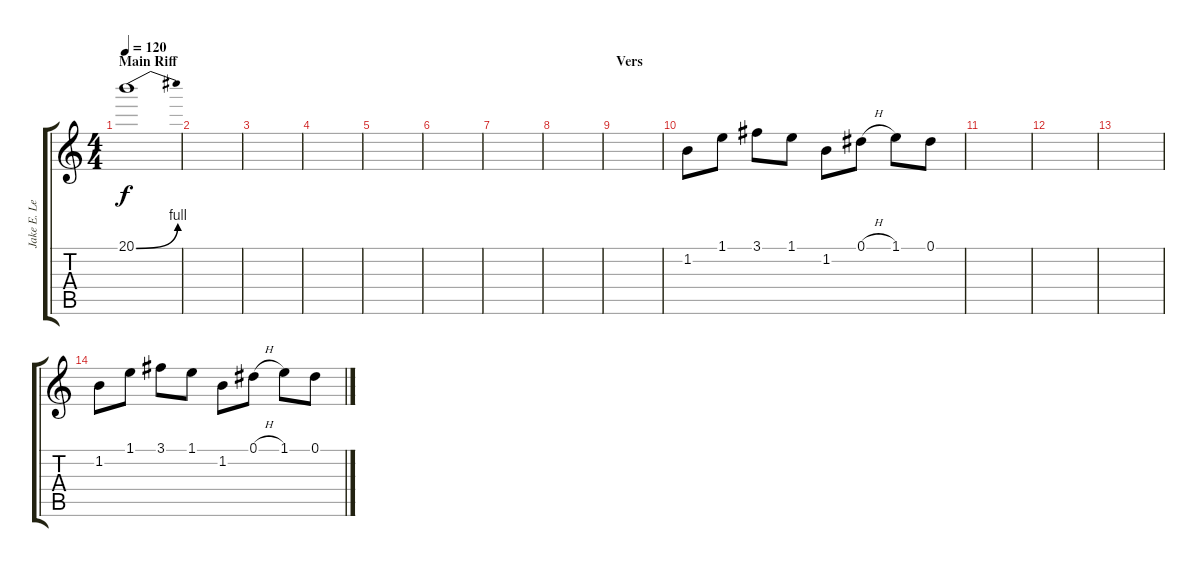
\track ("Jake E. Lee (Lead Guitar)" "Jake E. Le") {instrument distortionguitar}
\staff {score tabs}
\tuning (Eb4 Bb3 Gb3 Db3 Ab2 Eb2) {hide}
\ts (4 4)
\section ("" "Main Riff")
\tempo 120
\clef g2
\ks c
20.1{be (bend 0 0 60 4)}.1{dy f} |
|
|
|
|
|
|
|
\section ("" "Vers")
|
1.2.8{volume 10 instrument electricguitarclean} 1.1.8 3.1.8 1.1.8 1.2.8 0.1{h}.8 1.1.8 0.1.8 |
|
|
|
1.2.8{volume 10 instrument electricguitarclean} 1.1.8 3.1.8 1.1.8 1.2.8 0.1{h}.8 1.1.8 0.1.8
